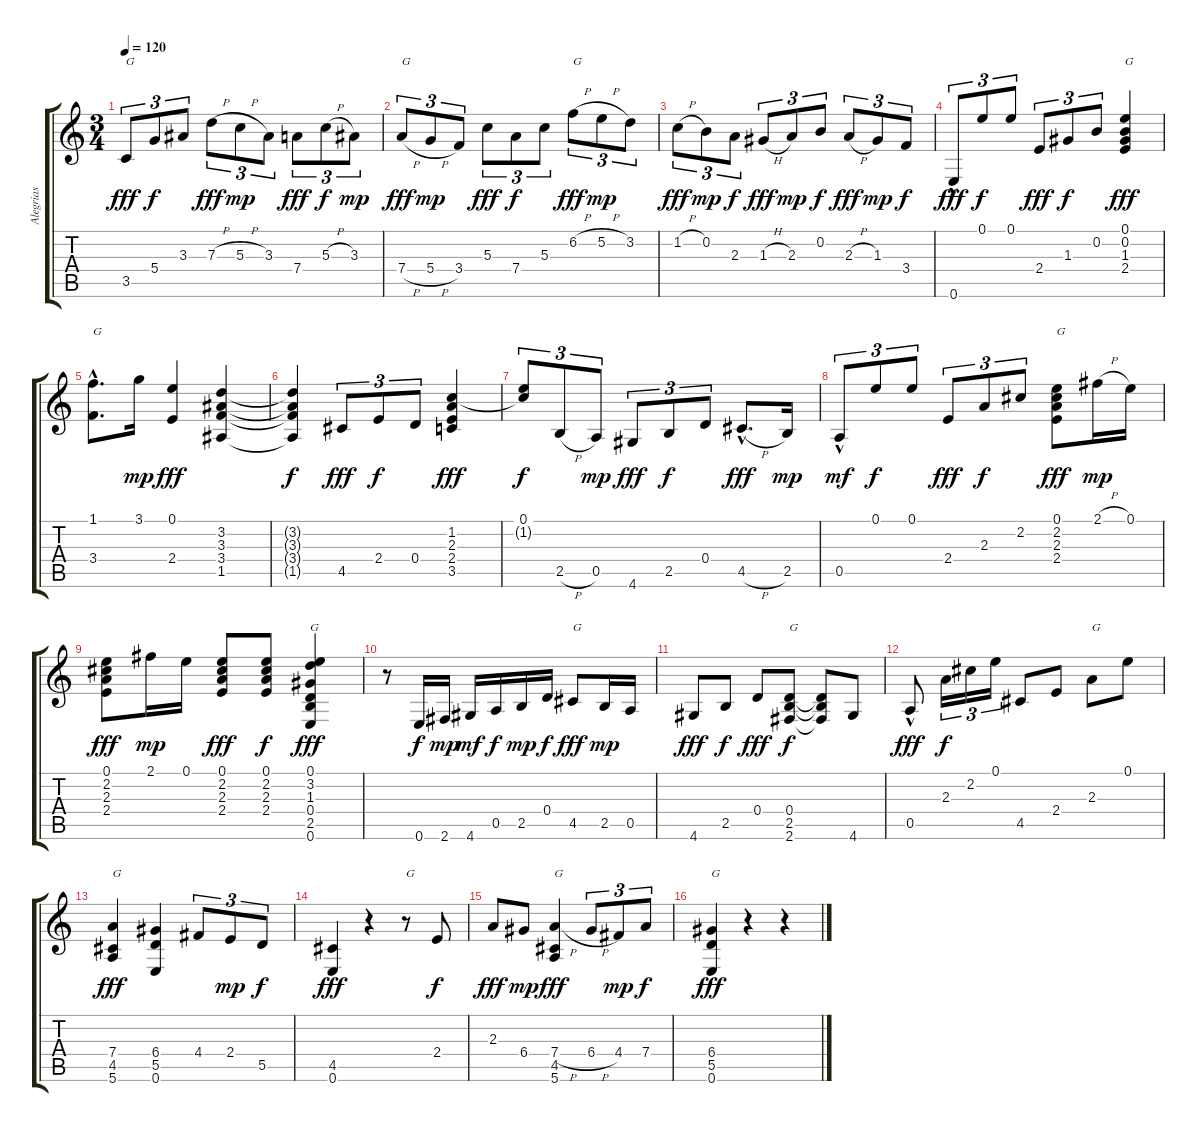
\track ("Alegrias" "Alegrias") {instrument acousticguitarnylon}
\staff {score tabs}
\tuning (E4 B3 G3 D3 A2 E2) {hide}
\ts (3 4)
\tempo 120
\clef g2
\ks c
3.5.8{tu (3 2) txt "G" dy fff} 5.4.8{tu (3 2) dy f} 3.3.8{tu (3 2)} 7.3{h}.8{tu (3 2) dy fff} 5.3{h}.8{tu (3 2) dy mp} 3.3.8{tu (3 2)} 7.4.8{tu (3 2) dy fff} 5.3{h}.8{tu (3 2) dy f} 3.3.8{tu (3 2) dy mp} |
7.4{h}.8{tu (3 2) txt "G" dy fff} 5.4{h}.8{tu (3 2) dy mp} 3.4.8{tu (3 2)} 5.3.8{tu (3 2) dy fff} 7.4.8{tu (3 2) dy f} 5.3.8{tu (3 2)} 6.2{h}.8{tu (3 2) txt "G" dy fff} 5.2{h}.8{tu (3 2) dy mp} 3.2.8{tu (3 2)} |
1.2{h}.8{tu (3 2) dy fff} 0.2.8{tu (3 2) dy mp} 2.3.8{tu (3 2) dy f} 1.3{h}.8{tu (3 2) dy fff} 2.3.8{tu (3 2) dy mp} 0.2.8{tu (3 2) dy f} 2.3{h}.8{tu (3 2) dy fff} 1.3.8{tu (3 2) dy mp} 3.4.8{tu (3 2) dy f} |
0.6{hac}.8{tu (3 2) dy fff} 0.1.8{tu (3 2) dy f} 0.1.8{tu (3 2)} 2.4.8{tu (3 2) dy fff} 1.3.8{tu (3 2) dy f} 0.2.8{tu (3 2)} (0.1 0.2 1.3 2.4).4{txt "G" dy fff} |
(1.1{hac} 3.4{hac}).8{d txt "G"} 3.1.16{dy mp} (0.1 2.4).4{dy fff} (3.2 3.3 3.4 1.5).4 |
(3.2{t} 3.3{t} 3.4{t} 1.5{t}).4{dy f} 4.5.8{tu (3 2) dy fff} 2.4.8{tu (3 2) dy f} 0.4.8{tu (3 2)} (1.2 2.3 2.4 3.5).4{dy fff} |
(0.1 1.2{t}).8{tu (3 2) dy f} 2.5{h}.8{tu (3 2)} 0.5.8{tu (3 2) dy mp} 4.6.8{tu (3 2) dy fff} 2.5.8{tu (3 2) dy f} 0.4.8{tu (3 2)} 4.5{h hac}.8{d dy fff} 2.5.16{dy mp} |
0.5{hac}.8{tu (3 2) dy mf} 0.1.8{tu (3 2) dy f} 0.1.8{tu (3 2)} 2.4.8{tu (3 2) dy fff} 2.3.8{tu (3 2) dy f} 2.2.8{tu (3 2)} (0.1 2.2 2.3 2.4).8{txt "G" dy fff} 2.1{h}.16{dy mp} 0.1.16 |
(0.1 2.2 2.3 2.4).8{dy fff} 2.1.16{dy mp} 0.1.16 (0.1 2.2 2.3 2.4).8{dy fff} (0.1 2.2 2.3 2.4).8{dy f} (0.1 3.2 1.3 0.4 2.5 0.6).4{txt "G" dy fff} |
r.8 0.6.16{dy f} 2.6.16{dy mp} 4.6.16{dy mf} 0.5.16{dy f} 2.5.16{dy mp} 0.4.16{dy f} 4.5.8{txt "G" dy fff} 2.5.16{dy mp} 0.5.16 |
4.6.8{dy fff} 2.5.8{dy f} 0.4.8{dy fff} (0.4 2.5 2.6).8{txt "G" dy f} (0.4{t} 2.5{t} 2.6{t}).8 4.6.8 |
0.5{hac}.8{dy fff} 2.3.16{tu (3 2) dy f} 2.2.16{tu (3 2)} 0.1.16{tu (3 2)} 4.5.8 2.4.8 2.3.8{txt "G"} 0.1.8 |
(7.4 4.5 5.6).4{txt "G" dy fff} (6.4 5.5 0.6).4 4.4.8{tu (3 2)} 2.4.8{tu (3 2) dy mp} 5.5.8{tu (3 2) dy f} |
(4.5 0.6).4{dy fff} r.4 r.8{txt "G"} 2.4.8{dy f} |
2.3.8{dy fff} 6.4.8{dy mp} (7.4{h} 4.5 5.6).4{txt "G" dy fff} 6.4{h}.8{tu (3 2)} 4.4.8{tu (3 2) dy mp} 7.4.8{tu (3 2) dy f} |
(6.4 5.5 0.6).4{txt "G" dy fff} r.4 r.4
